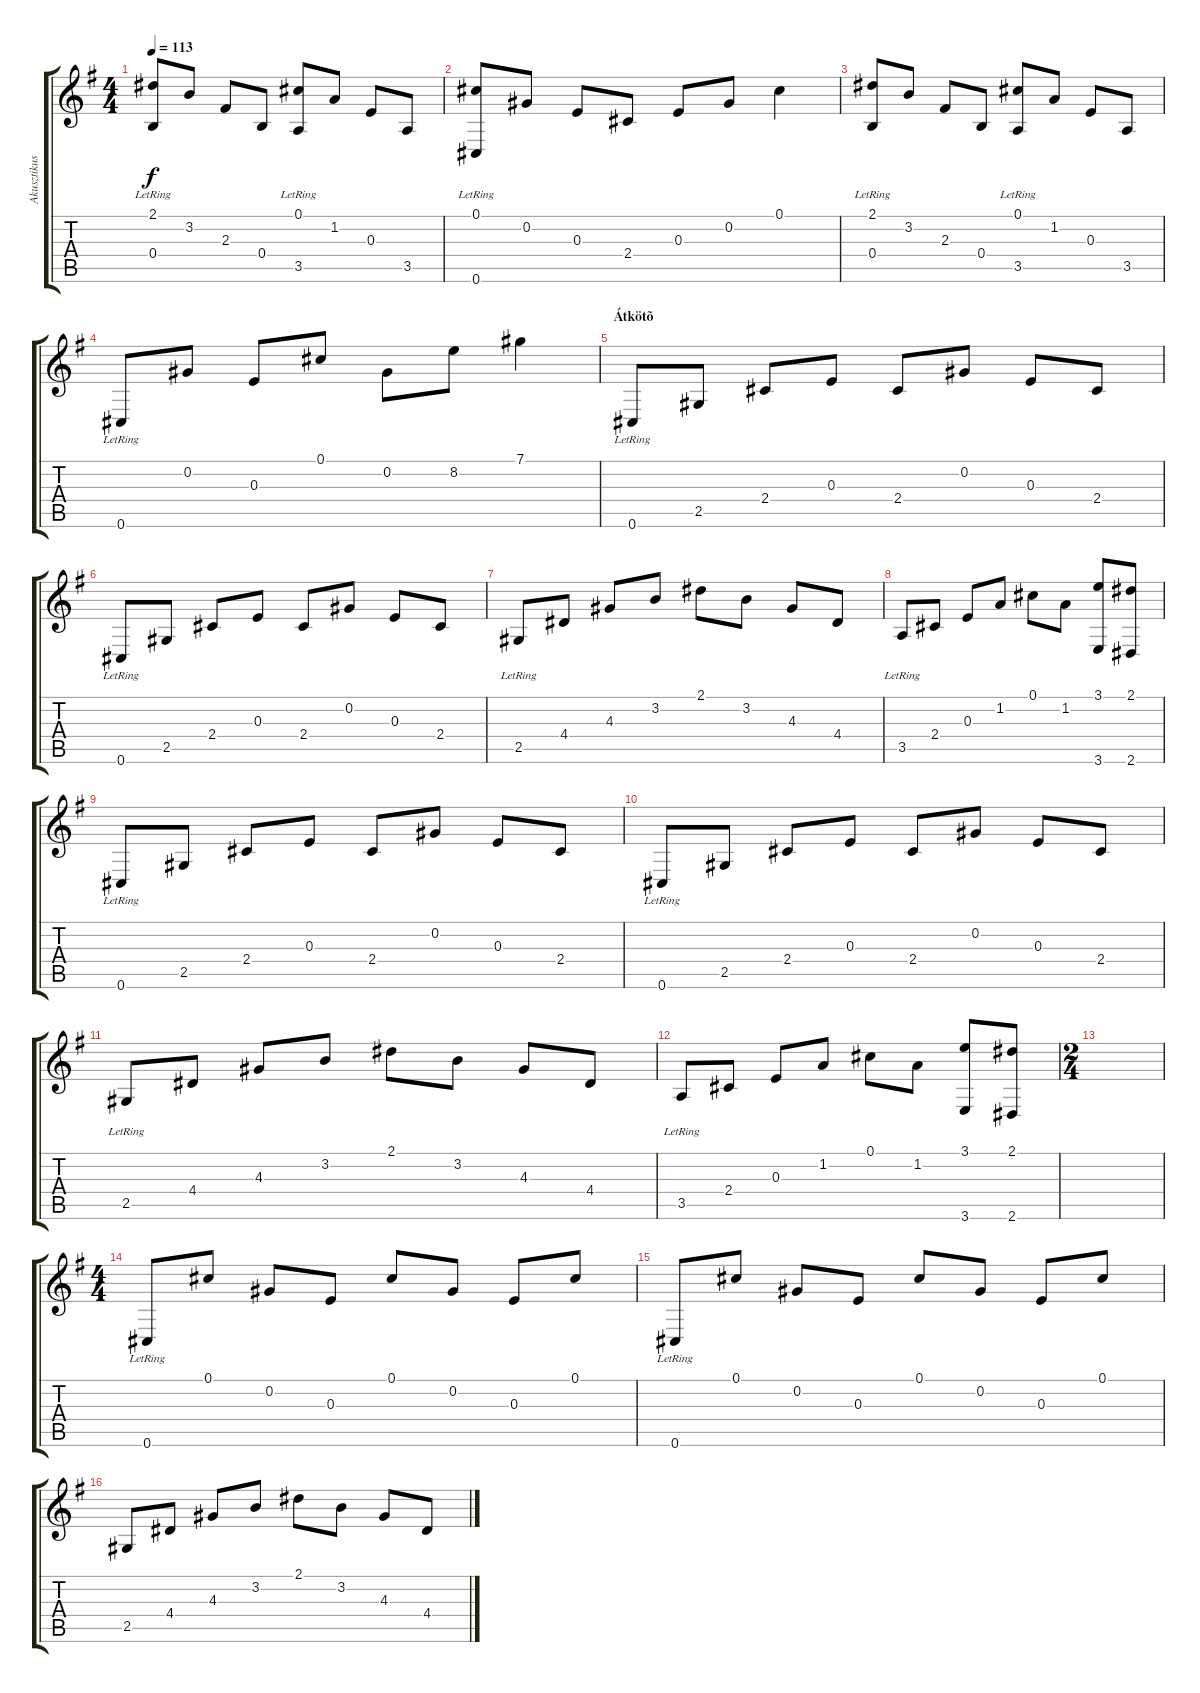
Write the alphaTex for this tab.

\track ("Akusztikus Jazz Gitár" "Akusztikus") {instrument electricguitarjazz}
\staff {score tabs}
\tuning (Db4 Ab3 E3 B2 Gb2 Db2) {hide}
\ts (4 4)
\tempo 113
\clef g2
\ks g
(2.1 0.4{lr}).8{dy f} 3.2.8 2.3.8 0.4.8 (0.1 3.5{lr}).8 1.2.8 0.3.8 3.5.8 |
(0.1 0.6{lr}).8 0.2.8 0.3.8 2.4.8 0.3.8 0.2.8 0.1.4 |
(2.1 0.4{lr}).8 3.2.8 2.3.8 0.4.8 (0.1 3.5{lr}).8 1.2.8 0.3.8 3.5.8 |
0.6{lr}.8 0.2.8 0.3.8 0.1.8 0.2.8 8.2.8 7.1.4 |
\section ("" "Átkötõ")
0.6{lr}.8 2.5.8 2.4.8 0.3.8 2.4.8 0.2.8 0.3.8 2.4.8 |
0.6{lr}.8 2.5.8 2.4.8 0.3.8 2.4.8 0.2.8 0.3.8 2.4.8 |
2.5{lr}.8 4.4.8 4.3.8 3.2.8 2.1.8 3.2.8 4.3.8 4.4.8 |
3.5{lr}.8 2.4.8 0.3.8 1.2.8 0.1.8 1.2.8 (3.1 3.6).8 (2.1 2.6).8 |
0.6{lr}.8 2.5.8 2.4.8 0.3.8 2.4.8 0.2.8 0.3.8 2.4.8 |
0.6{lr}.8 2.5.8 2.4.8 0.3.8 2.4.8 0.2.8 0.3.8 2.4.8 |
2.5{lr}.8 4.4.8 4.3.8 3.2.8 2.1.8 3.2.8 4.3.8 4.4.8 |
3.5{lr}.8 2.4.8 0.3.8 1.2.8 0.1.8 1.2.8 (3.1 3.6).8 (2.1 2.6).8 |
\ts (2 4)
|
\ts (4 4)
0.6{lr}.8 0.1.8 0.2.8 0.3.8 0.1.8 0.2.8 0.3.8 0.1.8 |
0.6{lr}.8 0.1.8 0.2.8 0.3.8 0.1.8 0.2.8 0.3.8 0.1.8 |
2.5.8 4.4.8 4.3.8 3.2.8 2.1.8 3.2.8 4.3.8 4.4.8
